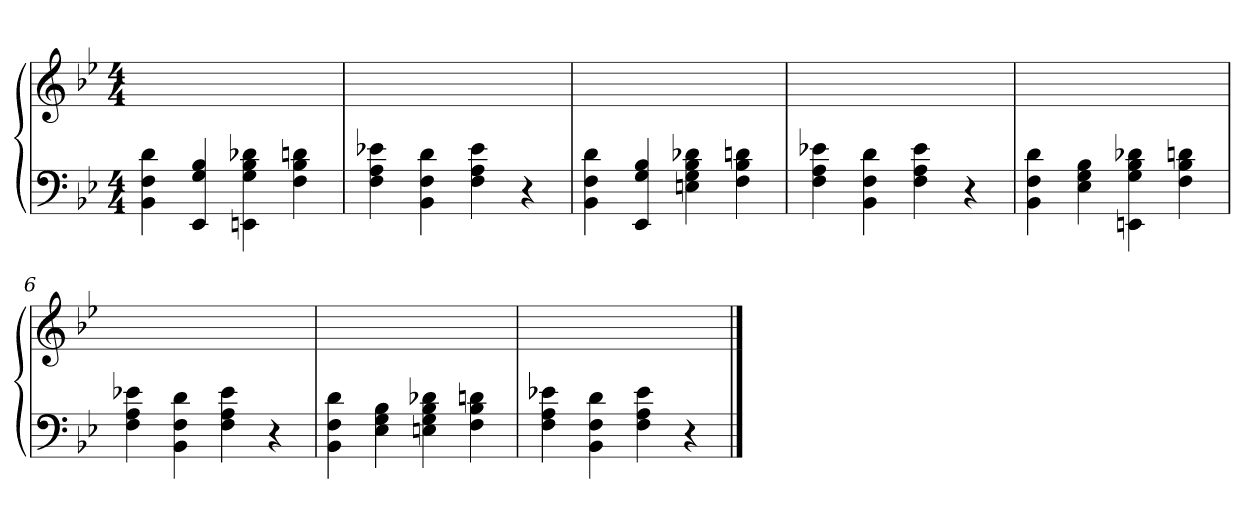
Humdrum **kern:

**kern	**kern
*part2	*part1
*staff2	*staff1
*clefF4	*clefG2
*k[b-e-]	*k[b-e-]
*B-:	*B-:
*M4/4	*M4/4
*MM60	*MM60
=1	=1
4BB- 4F 4d	1ryy
4EE- 4G 4B-	.
4EEn 4G 4B- 4d-X	.
4F 4B- 4dn	.
=2	=2
4F 4A 4e-X	1ryy
4BB- 4F 4d	.
4F 4A 4e-	.
4r	.
=3	=3
4BB- 4F 4d	1ryy
4EE- 4G 4B-	.
4En 4G 4B- 4d-X	.
4F 4B- 4dn	.
=4	=4
4F 4A 4e-X	1ryy
4BB- 4F 4d	.
4F 4A 4e-	.
4r	.
=5	=5
4BB- 4F 4d	1ryy
4E- 4G 4B-	.
4EEn 4G 4B- 4d-X	.
4F 4B- 4dn	.
=6	=6
4F 4A 4e-X	1ryy
4BB- 4F 4d	.
4F 4A 4e-	.
4r	.
=7	=7
4BB- 4F 4d	1ryy
4E- 4G 4B-	.
4En 4G 4B- 4d-X	.
4F 4B- 4dn	.
=8	=8
4F 4A 4e-X	1ryy
4BB- 4F 4d	.
4F 4A 4e-	.
4r	.
==	==
*-	*-
